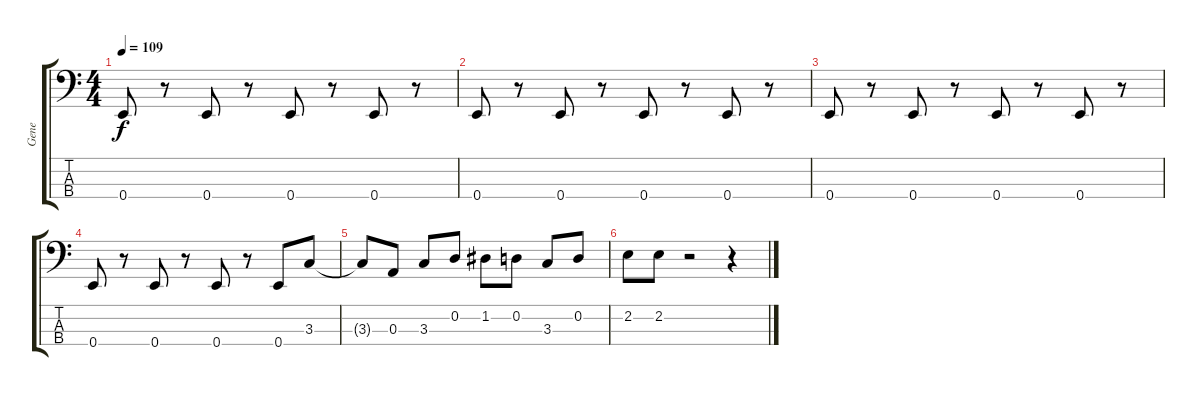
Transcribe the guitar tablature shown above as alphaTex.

\track ("Gene" "Gene") {instrument electricbassfinger}
\staff {score tabs}
\tuning (G2 D2 A1 E1) {hide}
\ts (4 4)
\tempo 109
\clef f4
\ks c
0.4.8{dy f} r.8 0.4.8 r.8 0.4.8 r.8 0.4.8 r.8 |
0.4.8 r.8 0.4.8 r.8 0.4.8 r.8 0.4.8 r.8 |
0.4.8 r.8 0.4.8 r.8 0.4.8 r.8 0.4.8 r.8 |
0.4.8 r.8 0.4.8 r.8 0.4.8 r.8 0.4.8 3.3.8 |
3.3{t}.8 0.3.8 3.3.8 0.2.8 1.2.8 0.2.8 3.3.8 0.2.8 |
2.2.8 2.2.8 r.2 r.4
